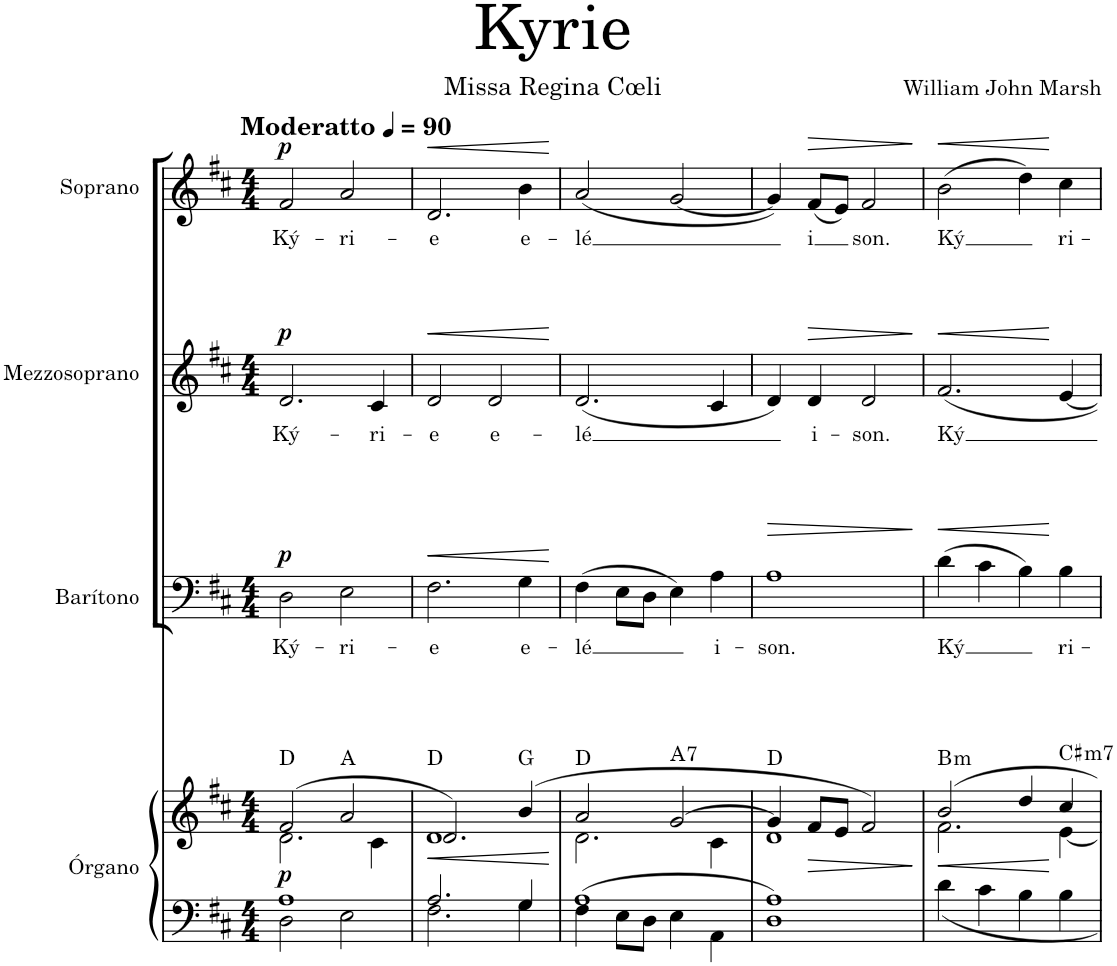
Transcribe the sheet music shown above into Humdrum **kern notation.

**kern	**kern	**dynam	**harte	**kern	**text	**dynam	**kern	**text	**dynam	**kern	**text	**dynam
*part4	*part4	*part4	*part4	*part3	*part3	*part3	*part2	*part2	*part2	*part1	*part1	*part1
*staff5	*staff4	*staff4/5	*	*staff3	*staff3	*staff3	*staff2	*staff2	*staff2	*staff1	*staff1	*staff1
*I"Órgano	*	*	*	*I"Barítono	*	*	*I"Mezzosoprano	*	*	*I"Soprano	*	*
*	*	*	*	*I'Bar.	*	*	*I'Mzs.	*	*	*I'S.	*	*
*clefF4	*clefG2	*	*	*clefF4	*	*	*clefG2	*	*	*clefG2	*	*
*k[f#c#]	*k[f#c#]	*	*	*k[f#c#]	*	*	*k[f#c#]	*	*	*k[f#c#]	*	*
*M4/4	*M4/4	*	*	*M4/4	*	*	*M4/4	*	*	*M4/4	*	*
*MM90	*MM90	*	*	*MM90	*	*	*MM90	*	*	*MM90	*	*
=1	=1	=1	=1	=1	=1	=1	=1	=1	=1	=1	=1	=1
*^	*^	*	*	*	*	*	*	*	*	*	*	*
!	!	!	!	!	!	!	!	!	!	!	!	!LO:TX:a:B:t=Moderatto	!	!
!	!	!	!	!LO:DY:b	!	!	!LO:LY:b	!LO:DY:a	!	!LO:LY:b	!LO:DY:a	!	!LO:LY:b	!LO:DY:a
1A	2D\	(2f#/	2.d\	p	D:maj	2D\	Ký-	p	2.d/	Ký-	p	2f#/	Ký-	p
!	!	!	!	!	!	!	!LO:LY:b	!	!	!	!	!	!LO:LY:b	!
.	2E\	2a/	.	.	A:maj	2E\	-ri-	.	.	.	.	2a/	-ri-	.
!	!	!	!	!	!	!	!	!	!	!LO:LY:b	!	!	!	!
.	.	.	4c#\	.	.	.	.	.	4c#/	-ri-	.	.	.	.
=2	=2	=2	=2	=2	=2	=2	=2	=2	=2	=2	=2	=2	=2	=2
!	!	!	!	!LO:HP:b	!	!	!LO:LY:b	!LO:HP:b	!	!LO:LY:b	!LO:HP:b	!	!LO:LY:b	!LO:HP:b
2.A/	2.F#\	2.d/)	1d	<	D:maj	2.F#\	-e	<	2d/	-e	<	2.d/	-e	<
!	!	!	!	!	!	!	!	!	!	!LO:LY:b	!	!	!	!
.	.	.	.	.	.	.	.	.	2d/	e-	.	.	.	.
!	!	!	!	!	!	!	!LO:LY:b	!	!	!	!	!	!LO:LY:b	!
4G/	4G\	(4b/	.	.	G:maj	4G\	e-	.	.	.	.	4b\	e-	.
*v	*v	*	*	*	*	*	*	*	*	*	*	*	*	*
*	*v	*v	*	*	*	*	*	*	*	*	*	*	*
.	.	[	.	.	.	[	.	.	[	.	.	[
=3	=3	=3	=3	=3	=3	=3	=3	=3	=3	=3	=3	=3
*^	*^	*	*	*	*	*	*	*	*	*	*	*
!	!	!	!	!	!	!	!LO:LY:b	!	!	!LO:LY:b	!	!	!LO:LY:b	!
1A	4F#\	2a/	2.d\	.	D:maj	(4F#\	-lé	.	(2.d/	-lé	.	(2a/	-lé	.
.	8E\L	.	.	.	.	8E\L	.	.	.	.	.	.	.	.
.	8D\J	.	.	.	.	8D\J	.	.	.	.	.	.	.	.
!	!	!	!	!	!LO:H:kt=7	!	!	!	!	!	!	!	!	!
.	4E\	[2g/	.	.	A:7	4E\)	.	.	.	.	.	[2g/	.	.
!	!	!	!	!	!	!	!LO:LY:b	!	!	!	!	!	!	!
.	4AA\	.	4c#\	.	.	4A\	i-	.	4c#/	.	.	.	.	.
=4	=4	=4	=4	=4	=4	=4	=4	=4	=4	=4	=4	=4	=4	=4
!	!	!	!	!	!	!	!LO:LY:b	!LO:HP:b	!	!	!	!	!	!
1A	1D	4g/]	1d	.	D:maj	1A	-son.	>	4d/)	.	.	4g/])	.	.
!	!	!	!	!LO:HP:b	!	!	!	!	!	!LO:LY:b	!LO:HP:b	!	!LO:LY:b	!LO:HP:b
.	.	8f#/L	.	>	.	.	.	.	4d/	i-	>	(8f#/L	i	>
.	.	8e/J	.	.	.	.	.	.	.	.	.	8e/J)	.	.
!	!	!	!	!	!	!	!	!	!	!LO:LY:b	!	!	!LO:LY:b	!
.	.	2f#/)	.	.	.	.	.	.	2d/	-son.	.	2f#/	son.	.
*v	*v	*	*	*	*	*	*	*	*	*	*	*	*	*
*	*v	*v	*	*	*	*	*	*	*	*	*	*	*
.	.	]	.	.	.	]	.	.	]	.	.	]
=5	=5	=5	=5	=5	=5	=5	=5	=5	=5	=5	=5	=5
!	!	!LO:HP:b	!LO:H:kt=m	!	!LO:LY:b	!LO:HP:b	!	!LO:LY:b	!LO:HP:b	!	!LO:LY:b	!LO:HP:b
*	*^	*	*	*	*	*	*	*	*	*	*	*
4d\	2b/	2.f#\	<	B:min	(4d\	Ký	<	2.f#/	Ký	<	(2b\	Ký	<
4c#\	.	.	.	.	4c#\	.	.	.	.	.	.	.	.
4B\	4dd/	.	.	.	4B\)	.	.	.	.	.	4dd\)	.	.
!	!	!	!	!LO:H:kt=m7	!	!LO:LY:b	!	!	!	!	!	!LO:LY:b	!
4B\	4cc#/	[4e\	[	C#:min7	4B\	ri-	[	[4e/	.	[	4cc#\	ri-	[
*	*v	*v	*	*	*	*	*	*	*	*	*	*	*
=	=	=	=	=	=	=	=	=	=	=	=	=
*-	*-	*-	*-	*-	*-	*-	*-	*-	*-	*-	*-	*-
